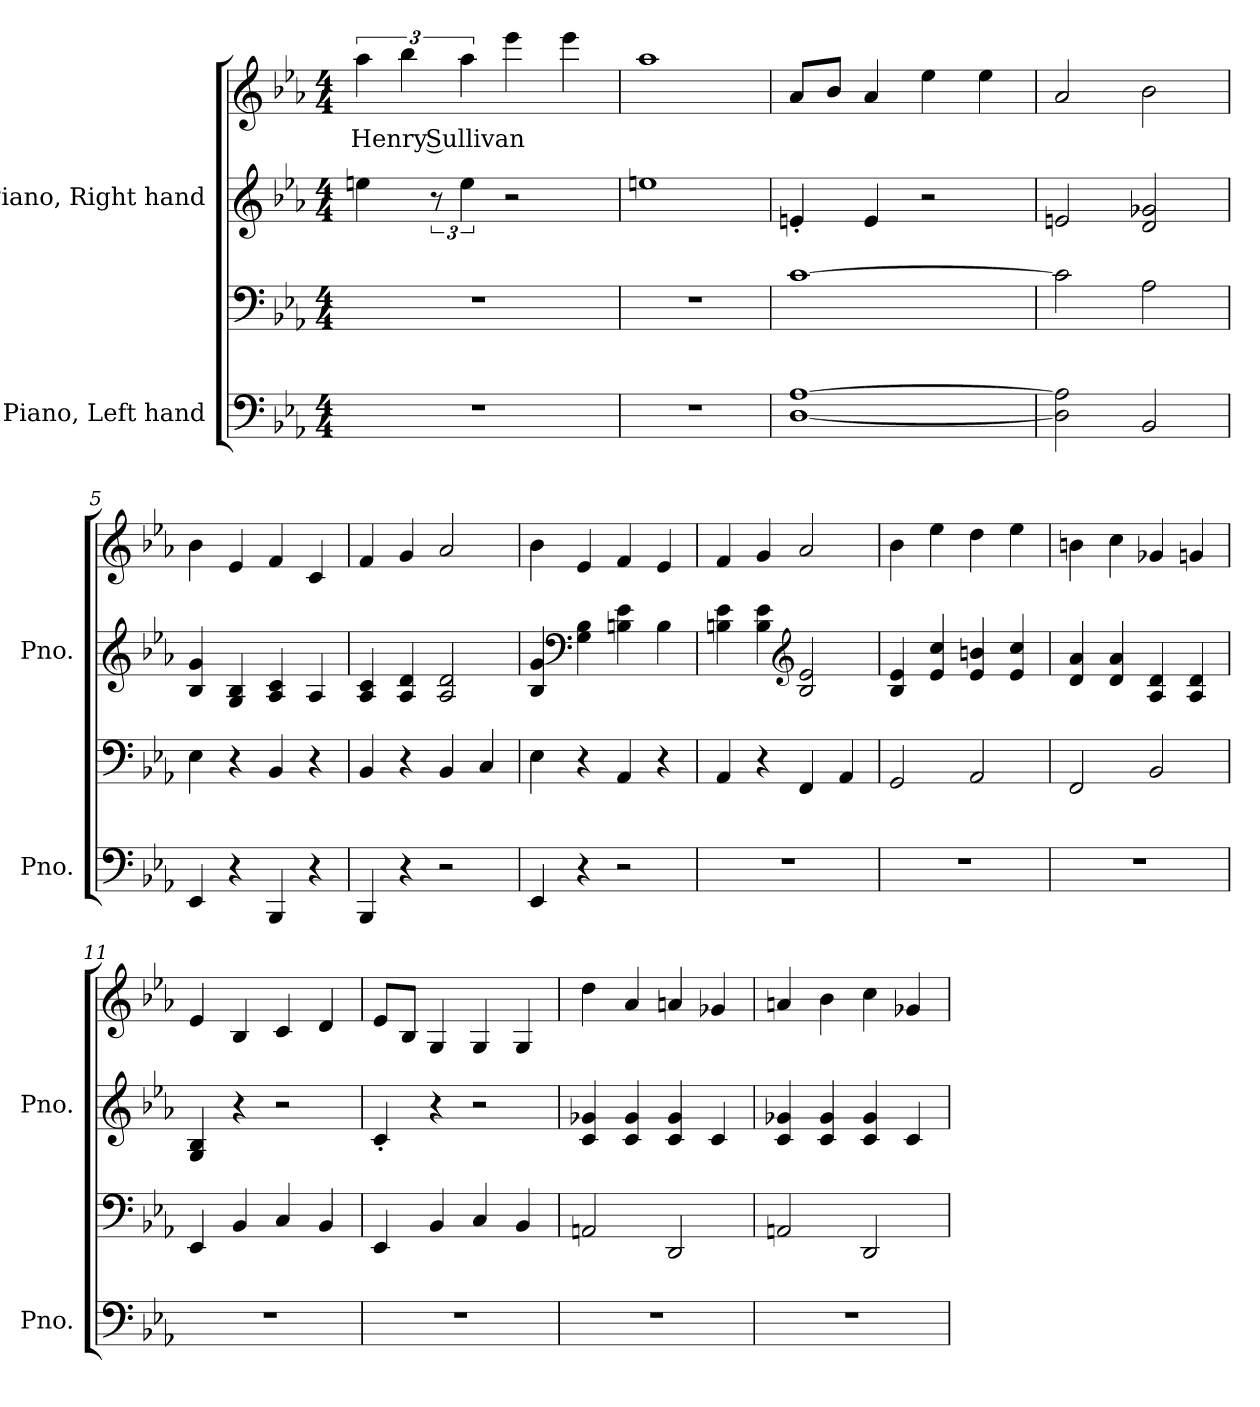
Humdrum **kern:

**kern	**kern	**kern	**kern	**text
*part2	*part2	*part1	*part1	*part1
*staff4	*staff3	*staff2	*staff1	*staff1
*I"Piano, Left hand	*	*I"Piano, Right hand	*	*
*I'Pno.	*	*I'Pno.	*	*
*clefF4	*clefF4	*clefG2	*clefG2	*
*k[b-e-a-]	*k[b-e-a-]	*k[b-e-a-]	*k[b-e-a-]	*
*M4/4	*M4/4	*M4/4	*M4/4	*
*MM120	*MM120	*MM120	*MM120	*
=1	=1	=1	=1	=1
!	!	!	!	!LO:LY:b
1r	1r	4een\	6aa-\	Henry Sullivan
.	.	.	6bb-\	.
.	.	12r	.	.
.	.	6ee\	6aa-\	.
.	.	2r	4eee-\	.
.	.	.	4eee-\	.
=2	=2	=2	=2	=2
1r	1r	1een	1aa-	.
=3	=3	=3	=3	=3
[1D [1A-	[1c	4en'/	8a-/L	.
.	.	.	8b-/J	.
.	.	4e/	4a-/	.
.	.	2r	4ee-\	.
.	.	.	4ee-\	.
=4	=4	=4	=4	=4
2D\] 2A-\]	2c\]	2en/	2a-/	.
2BB-/	2A-\	2d/ 2g-X/	2b-\	.
=5	=5	=5	=5	=5
4EE-/	4E-\	4B-/ 4g/	4b-\	.
4r	4r	4G/ 4B-/	4e-/	.
4BBB-/	4BB-/	4A-/ 4c/	4f/	.
4r	4r	4A-/	4c/	.
!!LO:LB:g=z
=6	=6	=6	=6	=6
4BBB-/	4BB-/	4A-/ 4c/	4f/	.
4r	4r	4A-/ 4d/	4g/	.
2r	4BB-/	2A-/ 2d/	2a-/	.
.	4C/	.	.	.
=7	=7	=7	=7	=7
4EE-/	4E-\	4B-/ 4g/	4b-\	.
*	*	*clefF4	*	*
4r	4r	4G\ 4B-\	4e-/	.
2r	4AA-/	4Bn\ 4e-\	4f/	.
.	4r	4B\	4e-/	.
=8	=8	=8	=8	=8
1r	4AA-/	4Bn\ 4e-\	4f/	.
.	4r	4B\ 4e-\	4g/	.
*	*	*clefG2	*	*
.	4FF/	2B/ 2e-/	2a-/	.
.	4AA-/	.	.	.
=9	=9	=9	=9	=9
1r	2GG/	4B-/ 4e-/	4b-\	.
.	.	4e-/ 4cc/	4ee-\	.
.	2AA-/	4e-/ 4bn/	4dd\	.
.	.	4e-/ 4cc/	4ee-\	.
=10	=10	=10	=10	=10
1r	2FF/	4d/ 4a-/	4bn\	.
.	.	4d/ 4a-/	4cc\	.
.	2BB-/	4A-/ 4d/	4g-X/	.
.	.	4A-/ 4d/	4gn/	.
=11	=11	=11	=11	=11
1r	4EE-/	4G/ 4B-/	4e-/	.
.	4BB-/	4r	4B-/	.
.	4C/	2r	4c/	.
.	4BB-/	.	4d/	.
!!LO:LB:g=z
=12	=12	=12	=12	=12
1r	4EE-/	4c'/	8e-/L	.
.	.	.	8B-/J	.
.	4BB-/	4r	4G/	.
.	4C/	2r	4G/	.
.	4BB-/	.	4G/	.
=13	=13	=13	=13	=13
1r	2AAn/	4c/ 4g-X/	4dd\	.
.	.	4c/ 4g-/	4a-/	.
.	2DD/	4c/ 4g-/	4an/	.
.	.	4c/	4g-X/	.
=14	=14	=14	=14	=14
1r	2AAn/	4c/ 4g-X/	4an/	.
.	.	4c/ 4g-/	4b-\	.
.	2DD/	4c/ 4g-/	4cc\	.
.	.	4c/	4g-X/	.
=	=	=	=	=
*-	*-	*-	*-	*-
